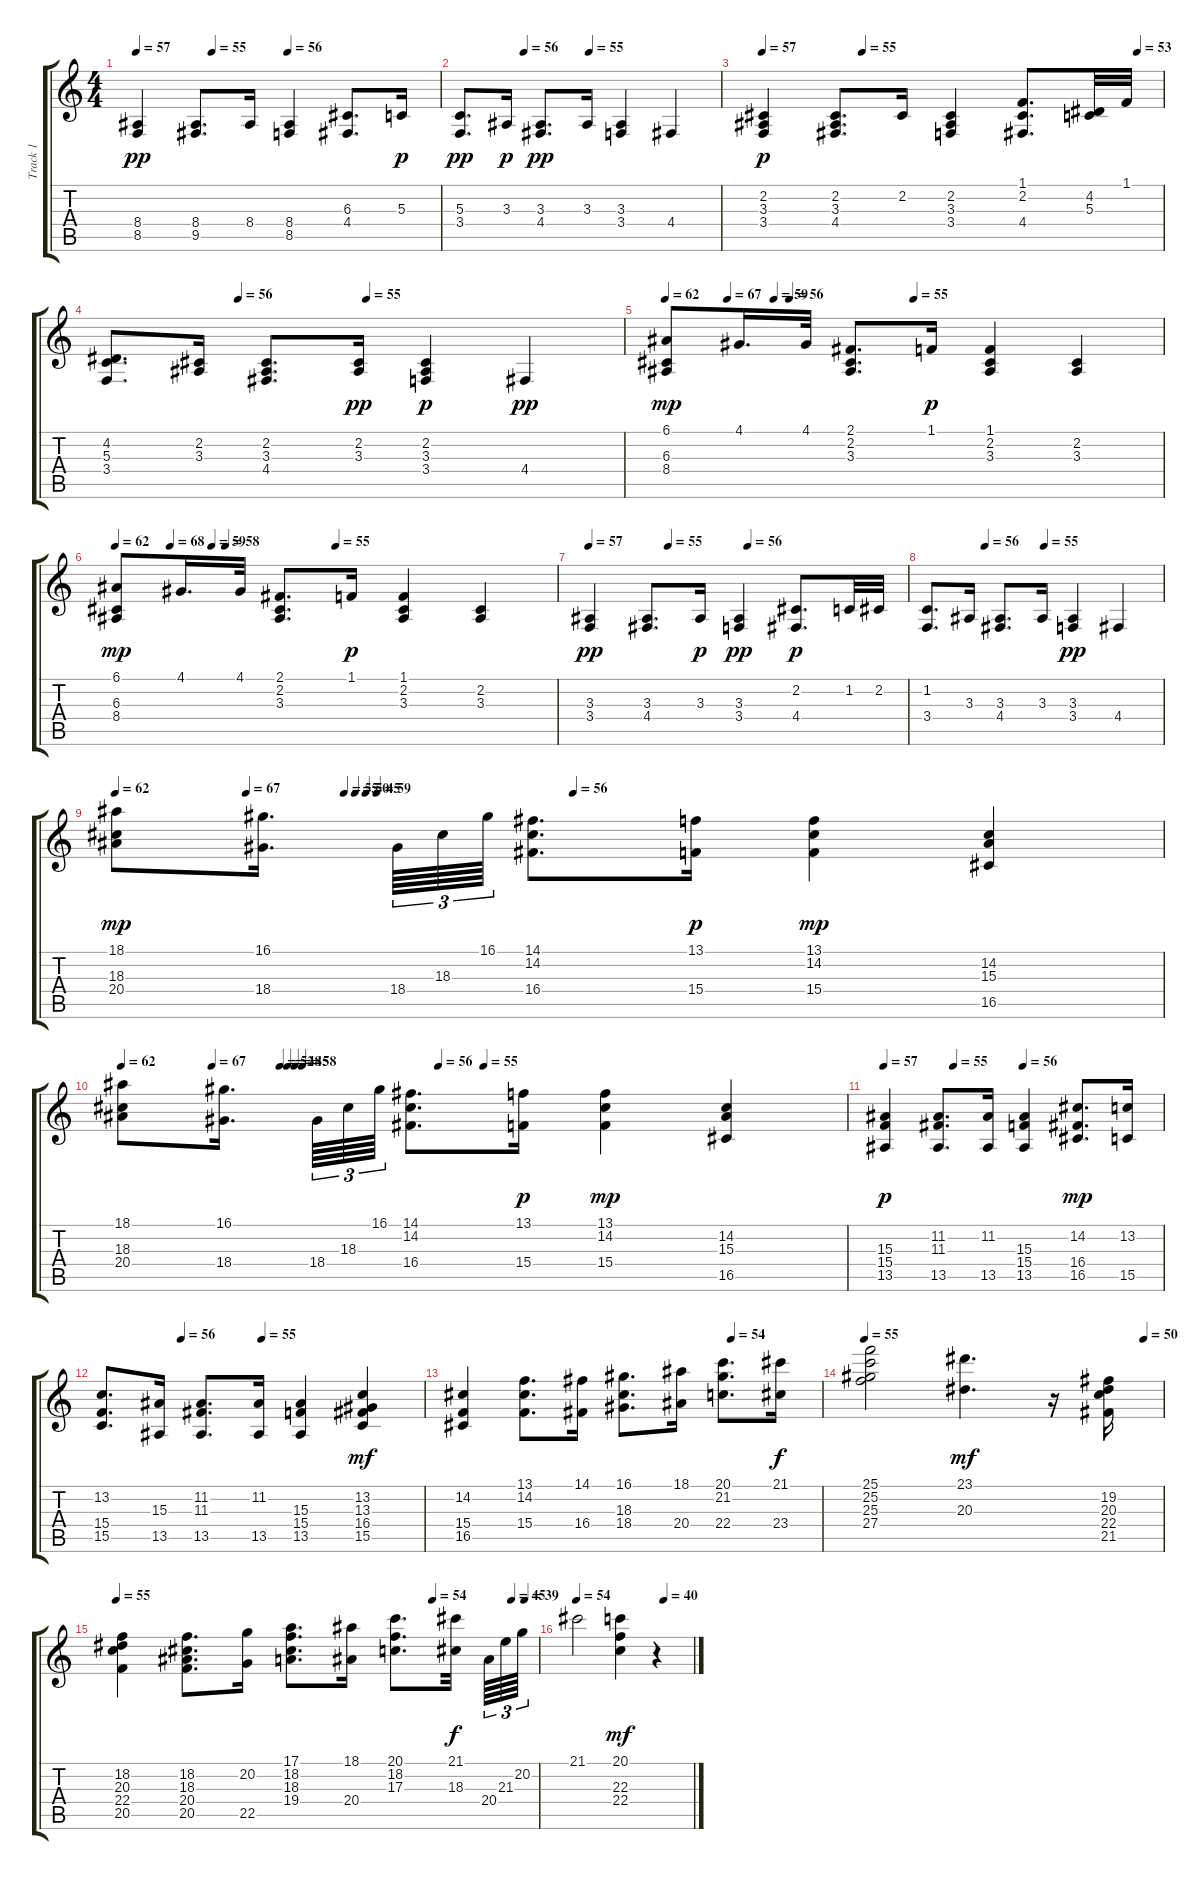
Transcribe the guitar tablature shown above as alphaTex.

\track ("Track 1" "Track 1") {instrument acousticgrandpiano}
\staff {score tabs}
\tuning (E4 B3 G3 D3 A2 E2) {hide}
\ts (4 4)
\tempo 57
\tempo (55 0.25)
\tempo (56 0.5)
\clef g2
\ks c
(8.4 8.5).4{dy pp} (8.4 9.5).8{d} 8.4.16 (8.4 8.5).4 (6.3 4.4).8{d} 5.3.16{dy p} |
\tempo (56 0.25)
\tempo (55 0.5)
(5.3 3.4).8{d dy pp} 3.3.16{dy p} (3.3 4.4).8{d dy pp} 3.3.16 (3.3 3.4).4 4.4.4 |
\tempo 57
\tempo (55 0.25)
\tempo (53 0.9375)
(2.2 3.3 3.4).4{dy p} (2.2 3.3 4.4).8{d} 2.2.16 (2.2 3.3 3.4).4 (1.1 2.2 4.4).8{d} (4.2 5.3).32 1.1.32 |
\tempo (56 0.25)
\tempo (55 0.5)
(4.2 5.3 3.4).8{d} (2.2 3.3).16 (2.2 3.3 4.4).8{d} (2.2 3.3).16{dy pp} (2.2 3.3 3.4).4{dy p} 4.4.4{dy pp} |
\tempo 62
\tempo (67 0.125)
\tempo (59 0.21875)
\tempo (56 0.25)
\tempo (55 0.5)
(6.1 6.3 8.4).8{dy mp} 4.1.16{d} 4.1.32 (2.1 2.2 3.3).8{d} 1.1.16{dy p} (1.1 2.2 3.3).4 (2.2 3.3).4 |
\tempo 62
\tempo (68 0.125)
\tempo (59 0.21875)
\tempo (58 0.25)
\tempo (55 0.5)
(6.1 6.3 8.4).8{dy mp} 4.1.16{d} 4.1.32 (2.1 2.2 3.3).8{d} 1.1.16{dy p} (1.1 2.2 3.3).4 (2.2 3.3).4 |
\tempo 57
\tempo (55 0.25)
\tempo (56 0.5)
(3.3 3.4).4{dy pp} (3.3 4.4).8{d} 3.3.16{dy p} (3.3 3.4).4{dy pp} (2.2 4.4).8{d dy p} 1.2.32 2.2.32 |
\tempo (56 0.25)
\tempo (55 0.5)
(1.2 3.4).8{d} 3.3.16 (3.3 4.4).8{d} 3.3.16 (3.3 3.4).4{dy pp} 4.4.4 |
\tempo 62
\tempo (67 0.125)
\tempo (55 0.21875)
\tempo (50 0.22916666666666666)
\tempo (45 0.23958333333333334)
\tempo (59 0.25)
\tempo (56 0.4375)
(18.1 18.3 20.4).8{dy mp} (16.1 18.4).16{d beam splitsecondary} 18.4.64{tu (3 2)} 18.3.64{tu (3 2)} 16.1.64{tu (3 2)} (14.1 14.2 16.4).8{d} (13.1 15.4).16{dy p} (13.1 14.2 15.4).4{dy mp} (14.2 15.3 16.5).4 |
\tempo 62
\tempo (67 0.125)
\tempo (52 0.21875)
\tempo (48 0.22916666666666666)
\tempo (45 0.23958333333333334)
\tempo (58 0.25)
\tempo (56 0.4375)
\tempo (55 0.5)
(18.1 18.3 20.4).8 (16.1 18.4).16{d beam splitsecondary} 18.4.64{tu (3 2)} 18.3.64{tu (3 2)} 16.1.64{tu (3 2)} (14.1 14.2 16.4).8{d} (13.1 15.4).16{dy p} (13.1 14.2 15.4).4{dy mp} (14.2 15.3 16.5).4 |
\tempo 57
\tempo (55 0.25)
\tempo (56 0.5)
(15.3 15.4 13.5).4{dy p} (11.2 11.3 13.5).8{d} (11.2 13.5).16 (15.3 15.4 13.5).4 (14.2 16.4 16.5).8{d dy mp} (13.2 15.5).16 |
\tempo (56 0.25)
\tempo (55 0.5)
(13.2 15.4 15.5).8{d} (15.3 13.5).16 (11.2 11.3 13.5).8{d} (11.2 13.5).16 (15.3 15.4 13.5).4 (13.2 13.3 16.4 15.5).4{dy mf} |
\tempo (54 0.75)
(14.2 15.4 16.5).4 (13.1 14.2 15.4).8{d} (14.1 16.4).16 (16.1 18.3 18.4).8{d} (18.1 20.4).16 (20.1 21.2 22.4).8{d} (21.1 23.4).16{dy f} |
\tempo 55
\tempo (50 0.9375)
(25.1 25.2 25.3 27.4).2 (23.1 20.3).4{d dy mf} r.16 (19.2 20.3 22.4 21.5).16 |
\tempo 55
\tempo (54 0.75)
\tempo (45 0.9375)
\tempo (39 0.96875)
(18.2 20.3 22.4 20.5).4 (18.2 18.3 20.4 20.5).8{d} (20.2 22.5).16 (17.1 18.2 18.3 19.4).8{d} (18.1 20.4).16 (20.1 18.2 17.3).8{d} (21.1 18.3).32{dy f beam splitsecondary} 20.4.64{tu (3 2)} 21.3.64{tu (3 2)} 20.2.64{tu (3 2)} |
\tempo 54
\tempo (40 0.75)
21.1.2 (20.1 22.3 22.4).4{dy mf} r.4
